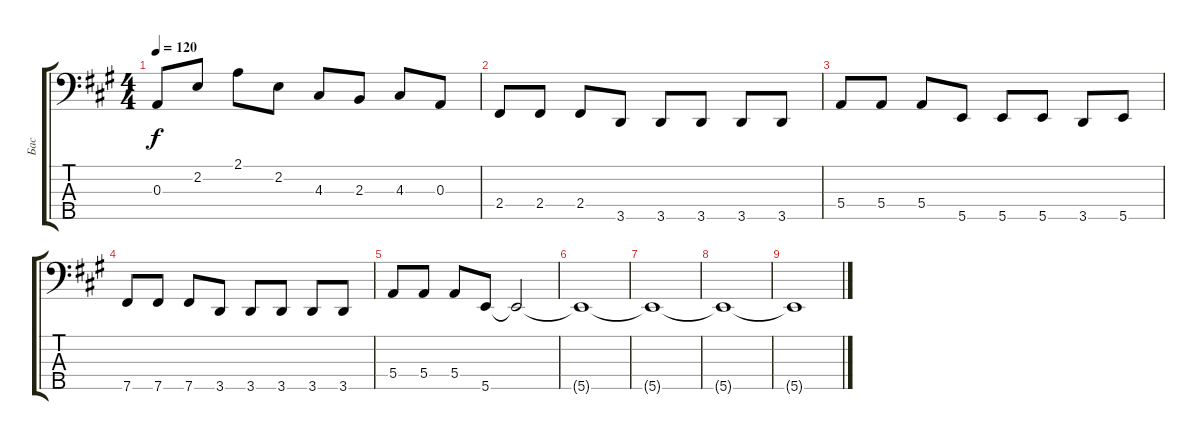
\track ("Бас" "Бас") {instrument electricbassfinger}
\staff {score tabs}
\tuning (G2 D2 A1 E1 B0) {hide}
\ts (4 4)
\tempo 120
\clef f4
\ks a
0.3.8{dy f} 2.2.8 2.1.8 2.2.8 4.3.8 2.3.8 4.3.8 0.3.8 |
2.4.8 2.4.8 2.4.8 3.5.8 3.5.8 3.5.8 3.5.8 3.5.8 |
5.4.8 5.4.8 5.4.8 5.5.8 5.5.8 5.5.8 3.5.8 5.5.8 |
7.5.8 7.5.8 7.5.8 3.5.8 3.5.8 3.5.8 3.5.8 3.5.8 |
5.4.8 5.4.8 5.4.8 5.5.8 5.5{t}.2 |
5.5{t}.1 |
5.5{t}.1 |
5.5{t}.1 |
5.5{t}.1
